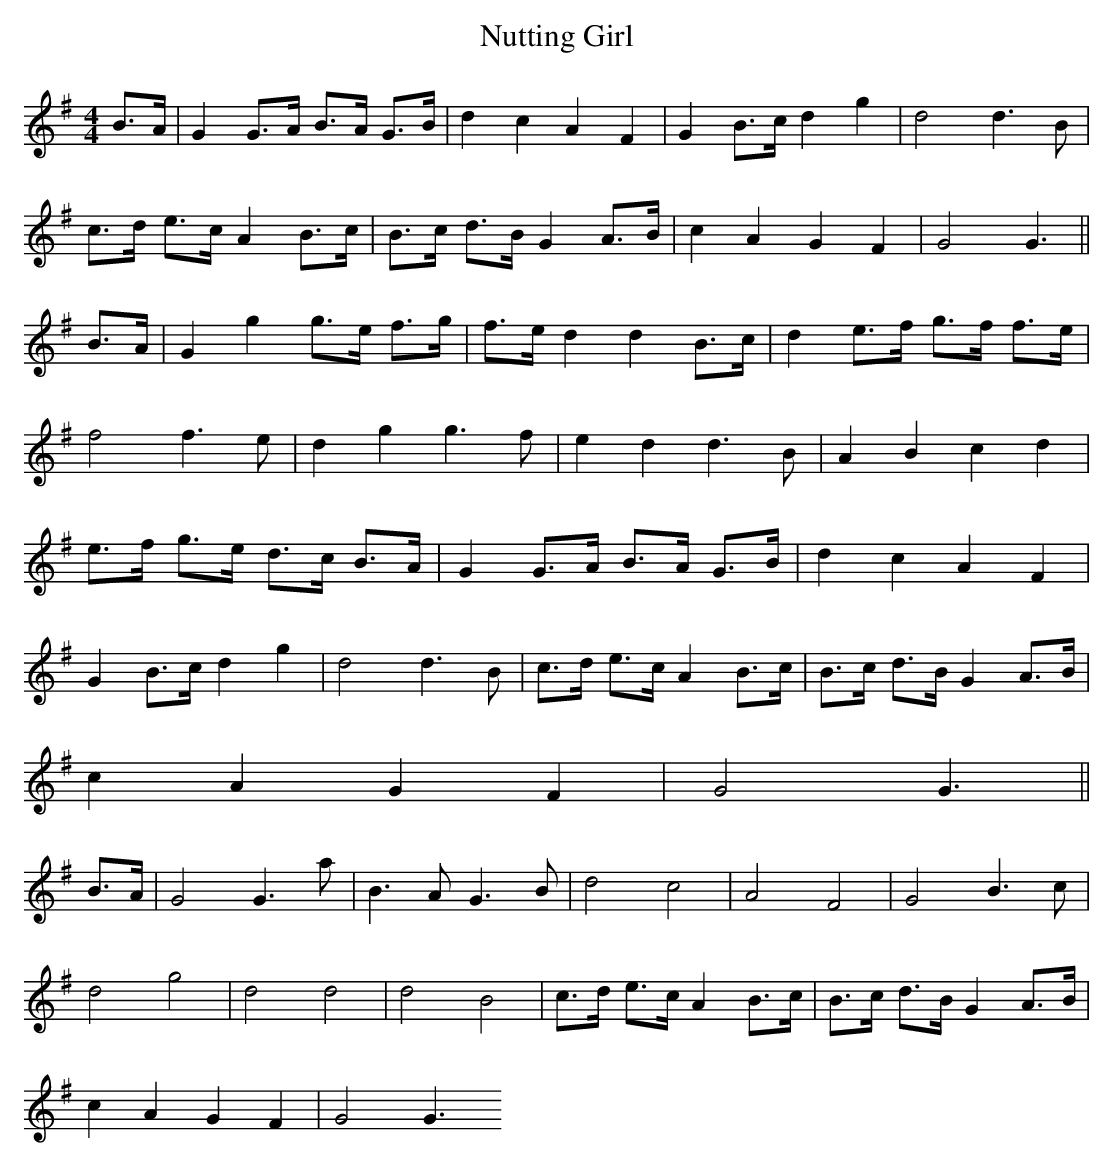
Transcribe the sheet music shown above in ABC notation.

X:1
T:Nutting Girl
M:4/4
L:1/8
K:G
B>A|G2 G>A B>A G>B|d2 c2 A2 F2|G2 B>c d2 g2|d4 d3 B|
c>d e>cA2 B>c|B>c d>B G2 A>B|c2 A2 G2 F2|G4 G3||
B>A|G2 g2 g>e f>g|f>e d2 d2 B>c|d2 e>f g>f f>e|
f4 f3 e|d2 g2 g3 f|e2 d2 d3 B|A2 B2 c2 d2|
e>f g>e d>c B>A|G2 G>A B>A G>B|d2 c2 A2 F2|
G2 B>c d2 g2|d4 d3 B|c>d e>c A2 B>c|B>c d>B G2 A>B|
c2 A2 G2 F2|G4 G3||
B>A|G4 G3 a|B3 A G3 B|d4 c4|A4 F4|G4 B3 c|
d4 g4|d4 d4|d4 B4|c>d e>c A2 B>c|B>c d>B G2 A>B|
c2 A2 G2 F2|G4 G3
